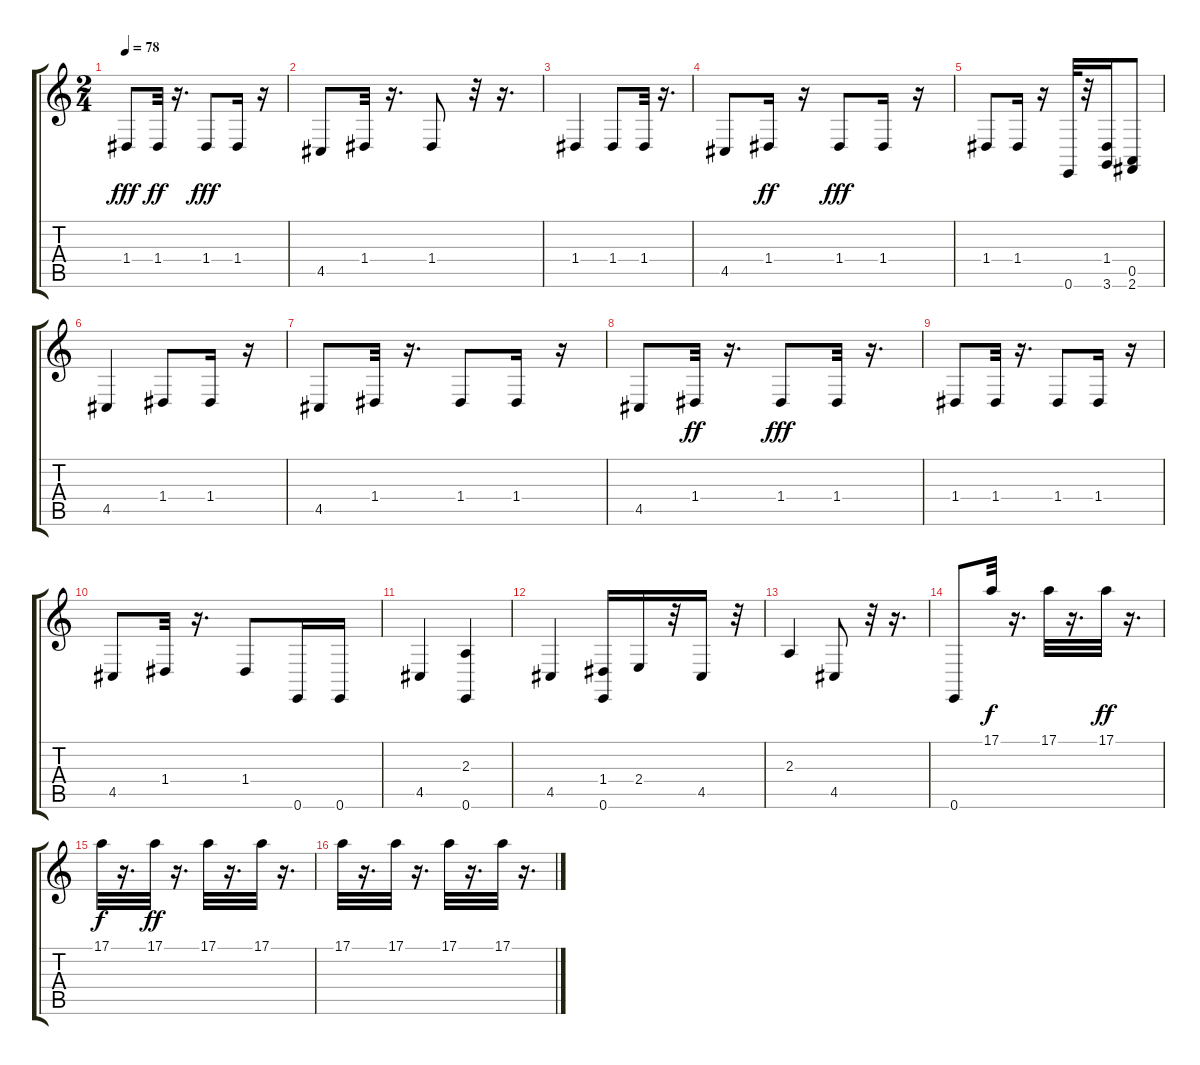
\track "" {instrument acousticgrandpiano}
\staff {score tabs}
\tuning (E4 B3 G3 D3 A2 E2) {hide}
\ts (2 4)
\tempo 78
\clef g2
\ks c
1.4.8{dy fff} 1.4.32{dy ff} r.16{d} 1.4.8{dy fff} 1.4.16 r.16 |
4.5.8 1.4.32 r.16{d} 1.4.8 r.32 r.16{d} |
1.4.4 1.4.8 1.4.32 r.16{d} |
4.5.8 1.4.16{dy ff} r.16 1.4.8{dy fff} 1.4.16 r.16 |
1.4.8 1.4.16 r.16 0.6.32 r.32 (1.4 3.6).16 (0.5 2.6).8 |
4.5.4 1.4.8 1.4.16 r.16 |
4.5.8 1.4.32 r.16{d} 1.4.8 1.4.16 r.16 |
4.5.8 1.4.32{dy ff} r.16{d} 1.4.8{dy fff} 1.4.32 r.16{d} |
1.4.8 1.4.32 r.16{d} 1.4.8 1.4.16 r.16 |
4.5.8 1.4.32 r.16{d} 1.4.8 0.6.16 0.6.16 |
4.5.4 (2.3 0.6).4 |
4.5.4 (1.4 0.6).16 2.4.16 r.32 4.5.16 r.32 |
2.3.4 4.5.8 r.32 r.16{d} |
0.6.8 17.1.32{dy f} r.16{d} 17.1.32 r.16{d} 17.1.32{dy ff} r.16{d} |
17.1.32{dy f} r.16{d} 17.1.32{dy ff} r.16{d} 17.1.32 r.16{d} 17.1.32 r.16{d} |
17.1.32 r.16{d} 17.1.32 r.16{d} 17.1.32 r.16{d} 17.1.32 r.16{d}
